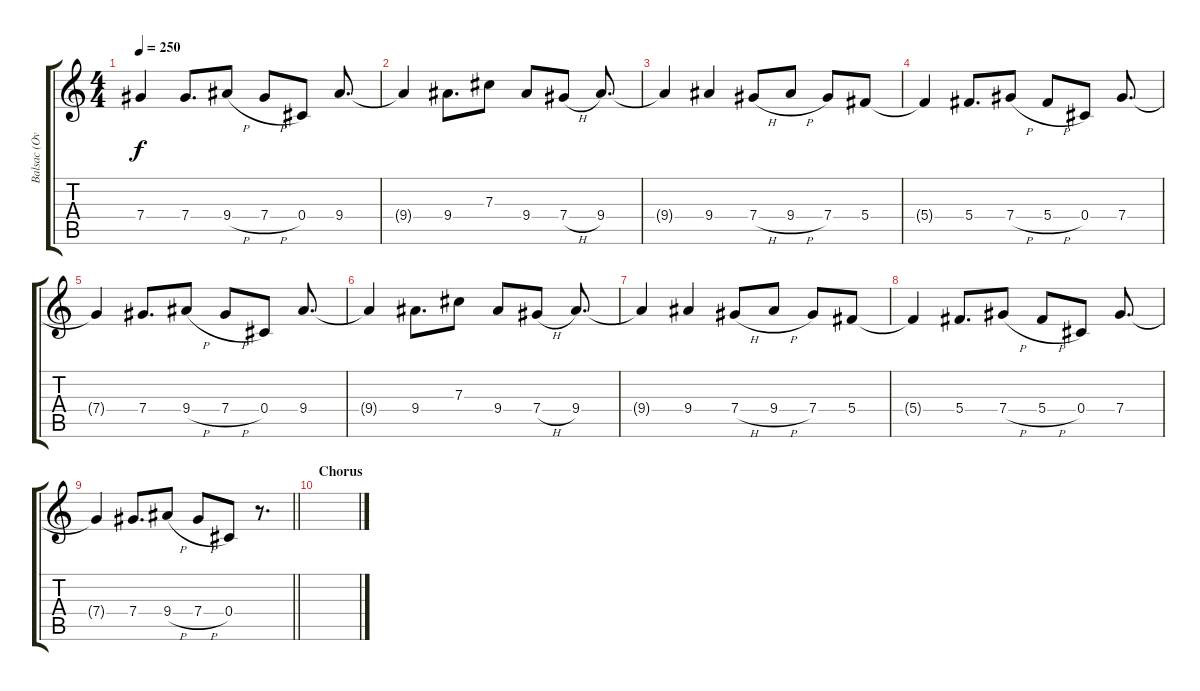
\track ("Balsac (Overlayed)" "Balsac (Ov") {instrument overdrivenguitar}
\staff {score tabs}
\tuning (Eb4 Bb3 Gb3 Db3 Ab2 Eb2) {hide}
\ts (4 4)
\tempo 250
\clef g2
\ks c
7.4{t}.4{dy f} 7.4.8{d} 9.4{h}.8 7.4{h}.8 0.4.8 9.4.8{d} |
9.4{t}.4 9.4.8{d} 7.3.8 9.4.8 7.4{h}.8 9.4.8{d} |
9.4{t}.4 9.4.4 7.4{h}.8 9.4{h}.8 7.4.8 5.4.8 |
5.4{t}.4 5.4.8{d} 7.4{h}.8 5.4{h}.8 0.4.8 7.4.8{d} |
7.4{t}.4 7.4.8{d} 9.4{h}.8 7.4{h}.8 0.4.8 9.4.8{d} |
9.4{t}.4 9.4.8{d} 7.3.8 9.4.8 7.4{h}.8 9.4.8{d} |
9.4{t}.4 9.4.4 7.4{h}.8 9.4{h}.8 7.4.8 5.4.8 |
5.4{t}.4 5.4.8{d} 7.4{h}.8 5.4{h}.8 0.4.8 7.4.8{d} |
\barLineRight lightlight
7.4{t}.4 7.4.8{d} 9.4{h}.8 7.4{h}.8 0.4.8 r.8{d} |
\section ("" "Chorus")
